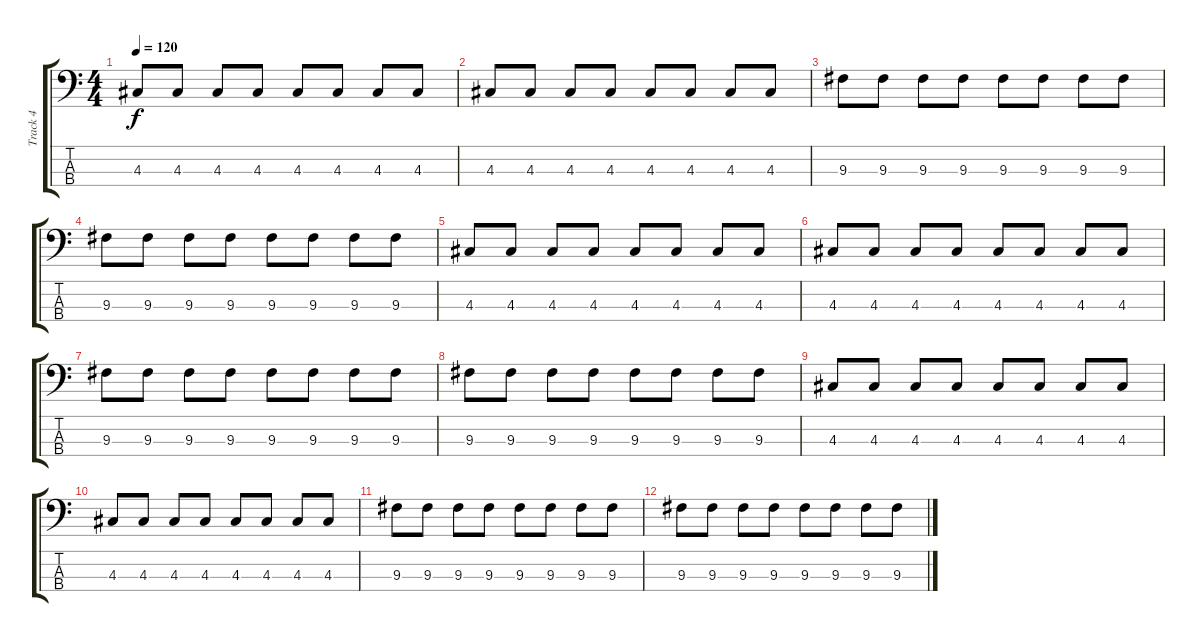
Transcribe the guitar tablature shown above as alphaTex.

\track ("Track 4" "Track 4") {instrument electricbassfinger}
\staff {score tabs}
\tuning (G2 D2 A1 E1) {hide}
\ts (4 4)
\tempo 120
\clef f4
\ks c
4.3.8{dy f} 4.3.8 4.3.8 4.3.8 4.3.8 4.3.8 4.3.8 4.3.8 |
4.3.8 4.3.8 4.3.8 4.3.8 4.3.8 4.3.8 4.3.8 4.3.8 |
9.3.8 9.3.8 9.3.8 9.3.8 9.3.8 9.3.8 9.3.8 9.3.8 |
9.3.8 9.3.8 9.3.8 9.3.8 9.3.8 9.3.8 9.3.8 9.3.8 |
4.3.8 4.3.8 4.3.8 4.3.8 4.3.8 4.3.8 4.3.8 4.3.8 |
4.3.8 4.3.8 4.3.8 4.3.8 4.3.8 4.3.8 4.3.8 4.3.8 |
9.3.8 9.3.8 9.3.8 9.3.8 9.3.8 9.3.8 9.3.8 9.3.8 |
9.3.8 9.3.8 9.3.8 9.3.8 9.3.8 9.3.8 9.3.8 9.3.8 |
4.3.8 4.3.8 4.3.8 4.3.8 4.3.8 4.3.8 4.3.8 4.3.8 |
4.3.8 4.3.8 4.3.8 4.3.8 4.3.8 4.3.8 4.3.8 4.3.8 |
9.3.8 9.3.8 9.3.8 9.3.8 9.3.8 9.3.8 9.3.8 9.3.8 |
9.3.8 9.3.8 9.3.8 9.3.8 9.3.8 9.3.8 9.3.8 9.3.8
